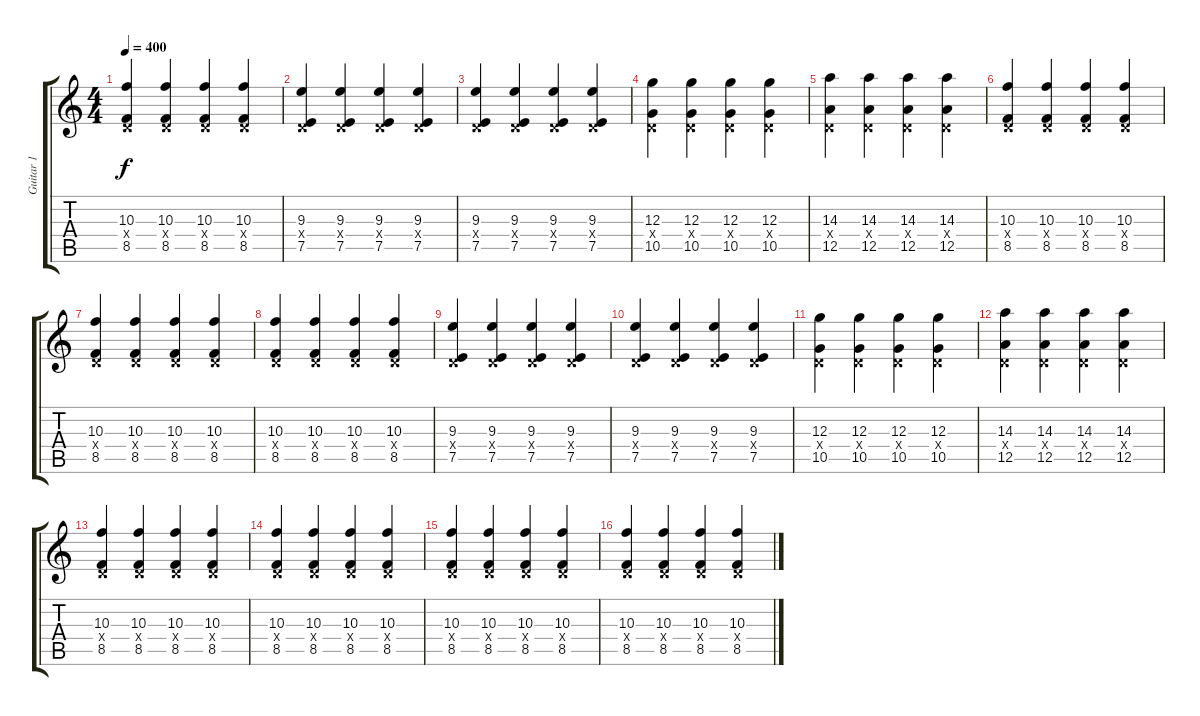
\track ("Guitar 1" "Guitar 1") {instrument distortionguitar}
\staff {score tabs}
\tuning (E4 B3 G3 D3 A2 E2) {hide}
\ts (4 4)
\tempo 400
\clef g2
\ks c
(10.3 0.4{x} 8.5).4{dy f} (10.3 0.4{x} 8.5).4 (10.3 0.4{x} 8.5).4 (10.3 0.4{x} 8.5).4 |
(9.3 0.4{x} 7.5).4 (9.3 0.4{x} 7.5).4 (9.3 0.4{x} 7.5).4 (9.3 0.4{x} 7.5).4 |
(9.3 0.4{x} 7.5).4 (9.3 0.4{x} 7.5).4 (9.3 0.4{x} 7.5).4 (9.3 0.4{x} 7.5).4 |
(12.3 0.4{x} 10.5).4 (12.3 0.4{x} 10.5).4 (12.3 0.4{x} 10.5).4 (12.3 0.4{x} 10.5).4 |
(14.3 0.4{x} 12.5).4 (14.3 0.4{x} 12.5).4 (14.3 0.4{x} 12.5).4 (14.3 0.4{x} 12.5).4 |
(10.3 0.4{x} 8.5).4 (10.3 0.4{x} 8.5).4 (10.3 0.4{x} 8.5).4 (10.3 0.4{x} 8.5).4 |
(10.3 0.4{x} 8.5).4 (10.3 0.4{x} 8.5).4 (10.3 0.4{x} 8.5).4 (10.3 0.4{x} 8.5).4 |
(10.3 0.4{x} 8.5).4 (10.3 0.4{x} 8.5).4 (10.3 0.4{x} 8.5).4 (10.3 0.4{x} 8.5).4 |
(9.3 0.4{x} 7.5).4 (9.3 0.4{x} 7.5).4 (9.3 0.4{x} 7.5).4 (9.3 0.4{x} 7.5).4 |
(9.3 0.4{x} 7.5).4 (9.3 0.4{x} 7.5).4 (9.3 0.4{x} 7.5).4 (9.3 0.4{x} 7.5).4 |
(12.3 0.4{x} 10.5).4 (12.3 0.4{x} 10.5).4 (12.3 0.4{x} 10.5).4 (12.3 0.4{x} 10.5).4 |
(14.3 0.4{x} 12.5).4 (14.3 0.4{x} 12.5).4 (14.3 0.4{x} 12.5).4 (14.3 0.4{x} 12.5).4 |
(10.3 0.4{x} 8.5).4 (10.3 0.4{x} 8.5).4 (10.3 0.4{x} 8.5).4 (10.3 0.4{x} 8.5).4 |
(10.3 0.4{x} 8.5).4 (10.3 0.4{x} 8.5).4 (10.3 0.4{x} 8.5).4 (10.3 0.4{x} 8.5).4 |
(10.3 0.4{x} 8.5).4 (10.3 0.4{x} 8.5).4 (10.3 0.4{x} 8.5).4 (10.3 0.4{x} 8.5).4 |
(10.3 0.4{x} 8.5).4 (10.3 0.4{x} 8.5).4 (10.3 0.4{x} 8.5).4 (10.3 0.4{x} 8.5).4
